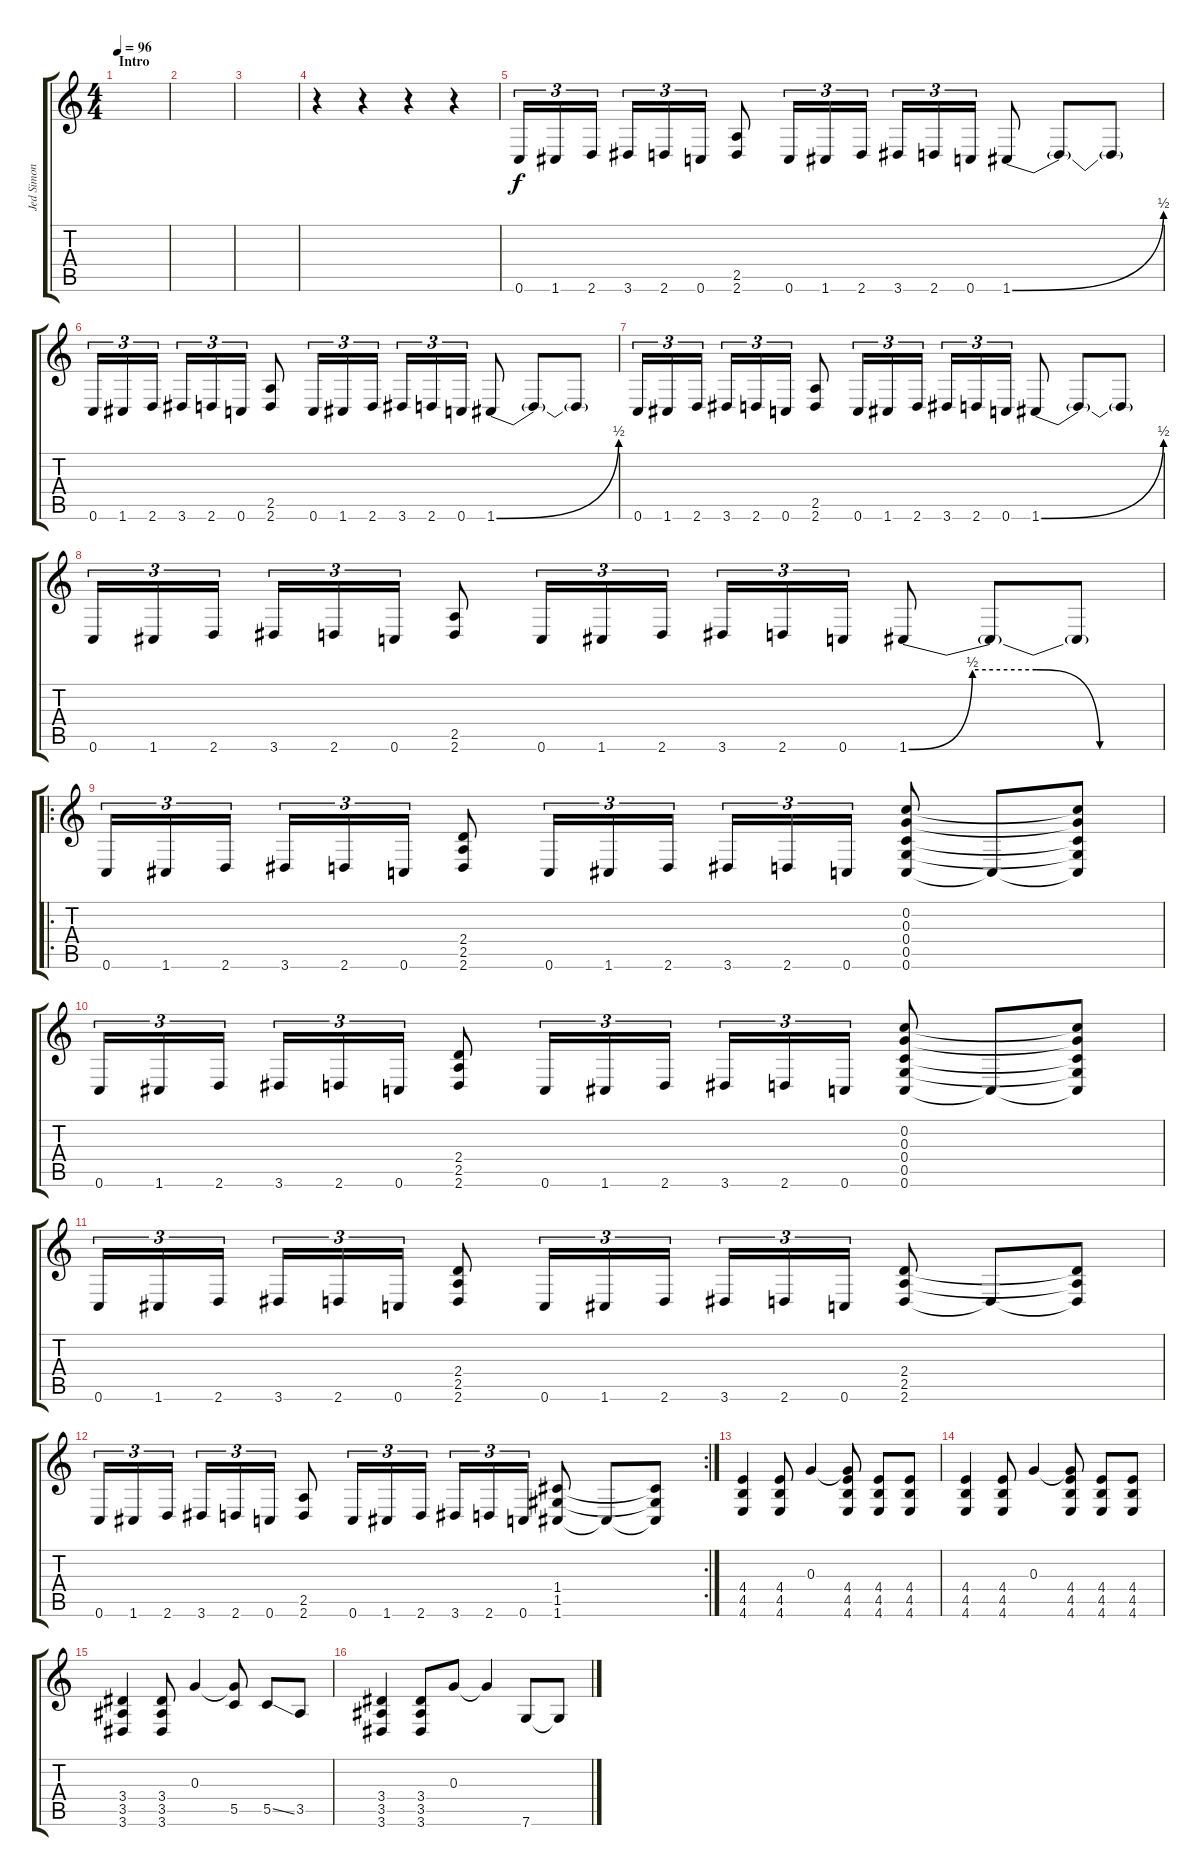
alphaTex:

\track ("Jed Simon" "Jed Simon") {instrument distortionguitar}
\staff {score tabs}
\tuning (E4 C4 G3 C3 G2 C2) {hide}
\ts (4 4)
\section ("" "Intro")
\tempo 96
\clef g2
\ks c
|
|
|
r.4 r.4 r.4 r.4 |
0.6.16{tu (3 2)} 1.6.16{tu (3 2)} 2.6.16{tu (3 2)} 3.6.16{tu (3 2)} 2.6.16{tu (3 2)} 0.6.16{tu (3 2)} (2.5 2.6).8 0.6.16{tu (3 2)} 1.6.16{tu (3 2)} 2.6.16{tu (3 2)} 3.6.16{tu (3 2)} 2.6.16{tu (3 2)} 0.6.16{tu (3 2)} 1.6{be (bend 0 0 60 2)}.8 1.6{t}.8 1.6{t}.8 |
0.6.16{tu (3 2)} 1.6.16{tu (3 2)} 2.6.16{tu (3 2)} 3.6.16{tu (3 2)} 2.6.16{tu (3 2)} 0.6.16{tu (3 2)} (2.5 2.6).8 0.6.16{tu (3 2)} 1.6.16{tu (3 2)} 2.6.16{tu (3 2)} 3.6.16{tu (3 2)} 2.6.16{tu (3 2)} 0.6.16{tu (3 2)} 1.6{be (bend 0 0 60 2)}.8 1.6{t}.8 1.6{t}.8 |
0.6.16{tu (3 2)} 1.6.16{tu (3 2)} 2.6.16{tu (3 2)} 3.6.16{tu (3 2)} 2.6.16{tu (3 2)} 0.6.16{tu (3 2)} (2.5 2.6).8 0.6.16{tu (3 2)} 1.6.16{tu (3 2)} 2.6.16{tu (3 2)} 3.6.16{tu (3 2)} 2.6.16{tu (3 2)} 0.6.16{tu (3 2)} 1.6{be (bend 0 0 60 2)}.8 1.6{t}.8 1.6{t}.8 |
0.6.16{tu (3 2)} 1.6.16{tu (3 2)} 2.6.16{tu (3 2)} 3.6.16{tu (3 2)} 2.6.16{tu (3 2)} 0.6.16{tu (3 2)} (2.5 2.6).8 0.6.16{tu (3 2)} 1.6.16{tu (3 2)} 2.6.16{tu (3 2)} 3.6.16{tu (3 2)} 2.6.16{tu (3 2)} 0.6.16{tu (3 2)} 1.6{be (custom 0 0 15 2 30 2 45 0 60 0)}.8 1.6{t}.8 1.6{t}.8 |
\ro
0.6.16{tu (3 2)} 1.6.16{tu (3 2)} 2.6.16{tu (3 2)} 3.6.16{tu (3 2)} 2.6.16{tu (3 2)} 0.6.16{tu (3 2)} (2.4 2.5 2.6).8 0.6.16{tu (3 2)} 1.6.16{tu (3 2)} 2.6.16{tu (3 2)} 3.6.16{tu (3 2)} 2.6.16{tu (3 2)} 0.6.16{tu (3 2)} (0.2 0.3 0.4 0.5 0.6).8 0.6{t}.8 (0.2{t} 0.3{t} 0.4{t} 0.5{t} 0.6{t}).8 |
0.6.16{tu (3 2)} 1.6.16{tu (3 2)} 2.6.16{tu (3 2)} 3.6.16{tu (3 2)} 2.6.16{tu (3 2)} 0.6.16{tu (3 2)} (2.4 2.5 2.6).8 0.6.16{tu (3 2)} 1.6.16{tu (3 2)} 2.6.16{tu (3 2)} 3.6.16{tu (3 2)} 2.6.16{tu (3 2)} 0.6.16{tu (3 2)} (0.2 0.3 0.4 0.5 0.6).8 0.6{t}.8 (0.2{t} 0.3{t} 0.4{t} 0.5{t} 0.6{t}).8 |
0.6.16{tu (3 2)} 1.6.16{tu (3 2)} 2.6.16{tu (3 2)} 3.6.16{tu (3 2)} 2.6.16{tu (3 2)} 0.6.16{tu (3 2)} (2.4 2.5 2.6).8 0.6.16{tu (3 2)} 1.6.16{tu (3 2)} 2.6.16{tu (3 2)} 3.6.16{tu (3 2)} 2.6.16{tu (3 2)} 0.6.16{tu (3 2)} (2.4 2.5 2.6).8 2.6{t}.8 (2.4{t} 2.5{t} 2.6{t}).8 |
\rc 2
0.6.16{tu (3 2)} 1.6.16{tu (3 2)} 2.6.16{tu (3 2)} 3.6.16{tu (3 2)} 2.6.16{tu (3 2)} 0.6.16{tu (3 2)} (2.5 2.6).8 0.6.16{tu (3 2)} 1.6.16{tu (3 2)} 2.6.16{tu (3 2)} 3.6.16{tu (3 2)} 2.6.16{tu (3 2)} 0.6.16{tu (3 2)} (1.4 1.5 1.6).8 1.6{t}.8 (1.4{t} 1.5{t} 1.6{t}).8 |
(4.4 4.5 4.6).4 (4.4 4.5 4.6).8 0.3.4 (0.3{t} 4.4 4.5 4.6).8 (4.4 4.5 4.6).8 (4.4 4.5 4.6).8 |
(4.4 4.5 4.6).4 (4.4 4.5 4.6).8 0.3.4 (0.3{t} 4.4 4.5 4.6).8 (4.4 4.5 4.6).8 (4.4 4.5 4.6).8 |
(3.4 3.5 3.6).4 (3.4 3.5 3.6).8 0.3.4 (0.3{t} 5.5).8 5.5{ss}.8 3.5.8 |
(3.4 3.5 3.6).4 (3.4 3.5 3.6).8 0.3.8 0.3{t}.4 7.6.8 7.6{t}.8
